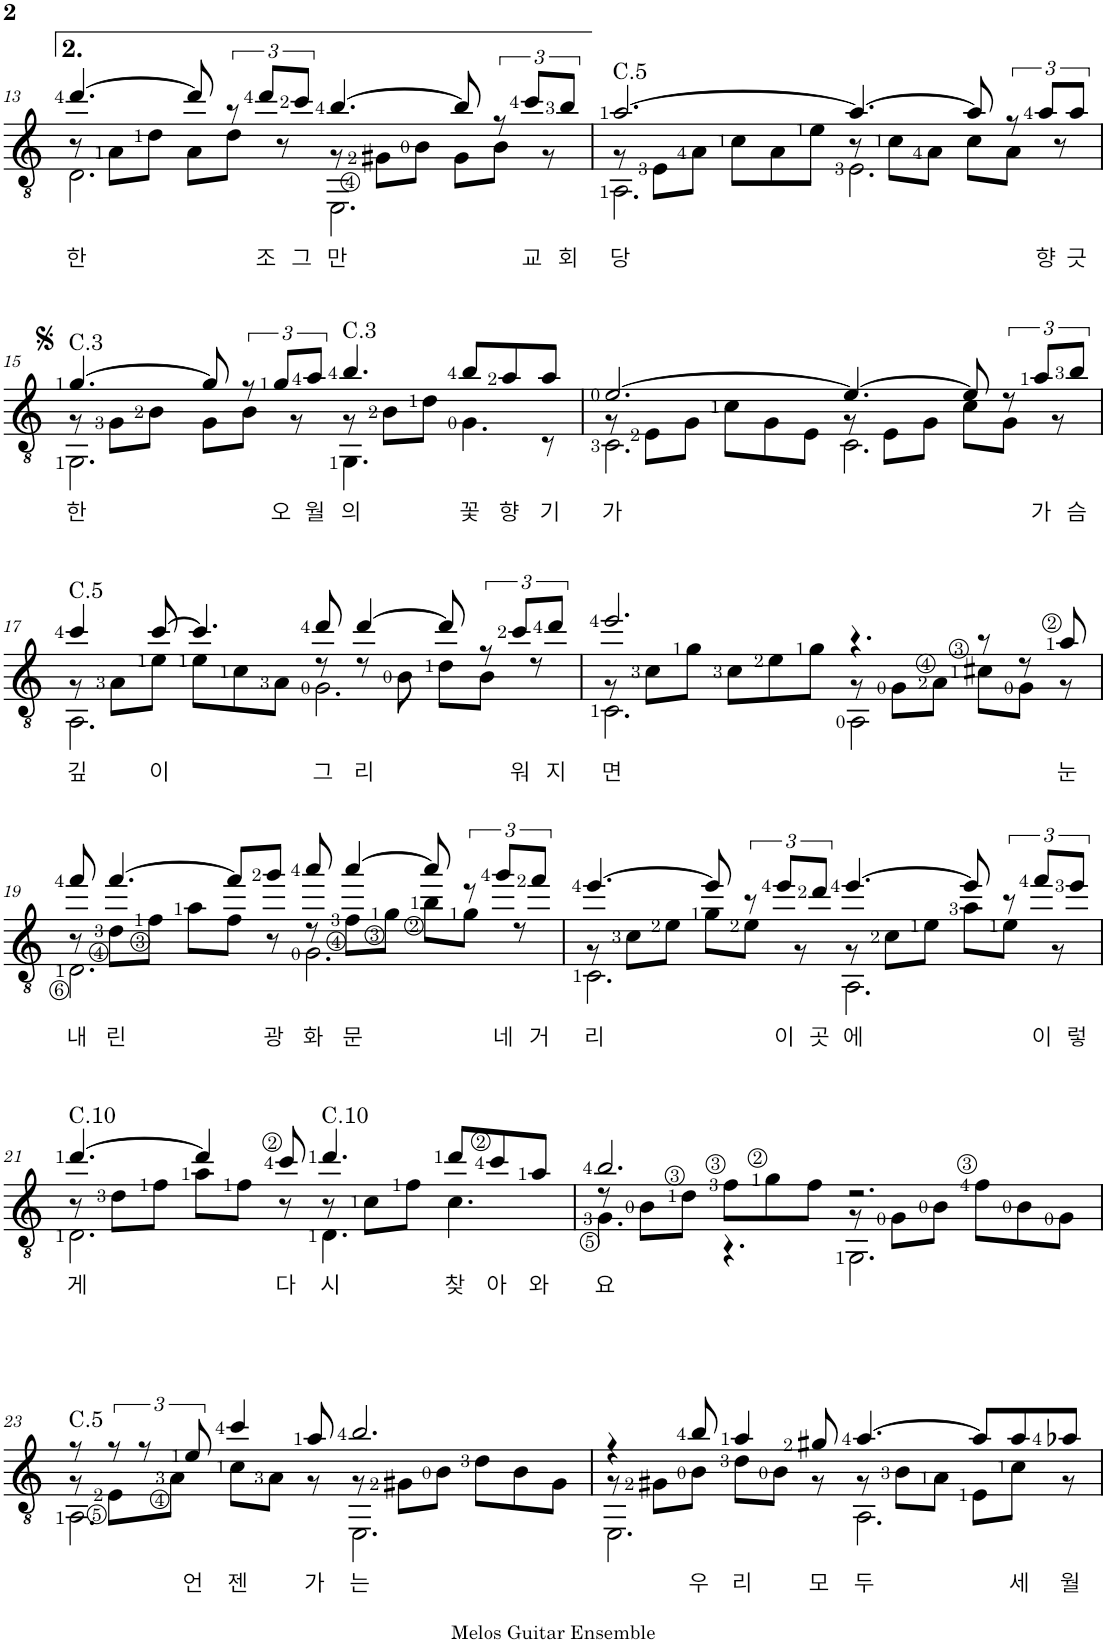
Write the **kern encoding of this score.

**kern	**text
*part1	*part1
*staff1	*staff1
*I"클래식 기타	*
!!LO:PB:g=z
*clefGv2	*
*k[]	*
*M12/8	*
=13	=13
!	!LO:LY:b
*^	*
*	*^	*
[4.dd/	8r	2.D\	한
.	8A\L	.	.
.	8d\J	.	.
8dd/]	8A\L	.	.
12r	8d\J	.	.
!	!	!	!LO:LY:b
12dd/L	.	.	조
.	8r	.	.
!	!	!	!LO:LY:b
12cc/J	.	.	그
!	!	!	!LO:LY:b
[4.b/	8r	2.EE\	만
.	8G#X\L	.	.
.	8B\J	.	.
8b/]	8G#\L	.	.
12r	8B\J	.	.
!	!	!	!LO:LY:b
12cc/L	.	.	교
.	8r	.	.
!	!	!	!LO:LY:b
12b/J	.	.	회
=14	=14	=14	=14
!LO:TX:a:t=C.5	!	!	!
!	!	!	!LO:LY:b
[2.a/	8r	2.AA\	당
.	8E\L	.	.
.	8A\J	.	.
.	8c\L	.	.
.	8A\	.	.
.	8e\J	.	.
4.a/_	8r	2.E\	.
.	8c\L	.	.
.	8A\J	.	.
8a/]	8c\L	.	.
12r	8A\J	.	.
!	!	!	!LO:LY:b
12a/L	.	.	향
.	8r	.	.
!	!	!	!LO:LY:b
12a/J	.	.	긋
!!LO:LB:g=z	!!	!!
=15	=15	=15	=15
!LO:TX:a:t=C.3	!	!	!
!	!	!	!LO:LY:b
[4.g/	8r	2.GG\	한
.	8G\L	.	.
.	8B\J	.	.
8g/]	8G\L	.	.
12r	8B\J	.	.
!	!	!	!LO:LY:b
12g/L	.	.	오
.	8r	.	.
!	!	!	!LO:LY:b
12a/J	.	.	월
!LO:TX:a:t=C.3	!	!	!
!	!	!	!LO:LY:b
4.b/	8r	4.GG\	의
.	8B\L	.	.
.	8d\J	.	.
!	!	!	!LO:LY:b
8b/L	4.G\	4ryy	꽃
!	!	!	!LO:LY:b
8a/	.	.	향
!	!	!	!LO:LY:b
8a/J	.	8r	기
=16	=16	=16	=16
!	!	!	!LO:LY:b
[2.e/	8r	2.C\	가
.	8E\L	.	.
.	8G\J	.	.
.	8c\L	.	.
.	8G\	.	.
.	8E\J	.	.
4.e/_	8r	2.C\	.
.	8E\L	.	.
.	8G\J	.	.
8e/]	8c\L	.	.
12r	8G\J	.	.
!	!	!	!LO:LY:b
12a/L	.	.	가
.	8r	.	.
!	!	!	!LO:LY:b
12b/J	.	.	슴
!!LO:LB:g=z	!!	!!
=17	=17	=17	=17
!LO:TX:a:t=C.5	!	!	!
!	!	!	!LO:LY:b
4cc/	8r	2.AA\	깊
.	8A\L	.	.
!	!	!	!LO:LY:b
[8cc/	8e\J	.	이
4.cc/]	8e\L	.	.
.	8c\	.	.
.	8A\J	.	.
!	!	!	!LO:LY:b
8dd/	8r	2.G\	그
!	!	!	!LO:LY:b
[4dd/	8r	.	리
.	8B\	.	.
8dd/]	8d\L	.	.
12r	8B\J	.	.
!	!	!	!LO:LY:b
12cc/L	.	.	워
.	8r	.	.
!	!	!	!LO:LY:b
12dd/J	.	.	지
=18	=18	=18	=18
!	!	!	!LO:LY:b
2.ee/	8r	2.C\	면
.	8c\L	.	.
.	8g\J	.	.
.	8c\L	.	.
.	8e\	.	.
.	8g\J	.	.
4.r	8r	2AA\	.
.	8G\L	.	.
.	8A\J	.	.
8r	8c#X\L	.	.
8r	8G\J	4ryy	.
!	!	!	!LO:LY:b
8a/	8r	.	눈
!!LO:LB:g=z	!!	!!
=19	=19	=19	=19
!	!	!	!LO:LY:b
8ff/	8r	2.D\	내
!	!	!	!LO:LY:b
[4.ff/	8d\L	.	린
.	8f\J	.	.
.	8a\L	.	.
8ff/L]	8f\J	.	.
!	!	!	!LO:LY:b
8gg/J	8r	.	광
!	!	!	!LO:LY:b
8aa/	8r	2.G\	화
!	!	!	!LO:LY:b
[4aa/	8f\L	.	문
.	8g\J	.	.
8aa/]	8b\L	.	.
12r	8g\J	.	.
!	!	!	!LO:LY:b
12gg/L	.	.	네
.	8r	.	.
!	!	!	!LO:LY:b
12ff/J	.	.	거
=20	=20	=20	=20
!	!	!	!LO:LY:b
[4.ee/	8r	2.C\	리
.	8c\L	.	.
.	8e\J	.	.
8ee/]	8g\L	.	.
12r	8e\J	.	.
!	!	!	!LO:LY:b
12ee/L	.	.	이
.	8r	.	.
!	!	!	!LO:LY:b
12dd/J	.	.	곳
!	!	!	!LO:LY:b
[4.ee/	8r	2.AA\	에
.	8c\L	.	.
.	8e\J	.	.
8ee/]	8a\L	.	.
12r	8e\J	.	.
!	!	!	!LO:LY:b
12ff/L	.	.	이
.	8r	.	.
!	!	!	!LO:LY:b
12ee/J	.	.	렇
!!LO:LB:g=z	!!	!!
=21	=21	=21	=21
!LO:TX:a:t=C.10	!	!	!
!	!	!	!LO:LY:b
[4.dd/	8r	2.D\	게
.	8d\L	.	.
.	8f\J	.	.
4dd/]	8a\L	.	.
.	8f\J	.	.
!	!	!	!LO:LY:b
8cc/	8r	.	다
!LO:TX:a:t=C.10	!	!	!
!	!	!	!LO:LY:b
4.dd/	8r	4.D\	시
.	8c\L	.	.
.	8f\J	.	.
!	!	!	!LO:LY:b
8dd/L	4.c\	4.ryy	찾
!	!	!	!LO:LY:b
8cc/	.	.	아
!	!	!	!LO:LY:b
8a/J	.	.	와
=22	=22	=22	=22
!	!	!	!LO:LY:b
2.b/	8r	4.G\	요
.	8B\L	.	.
.	8d\J	.	.
.	8f\L	4.r	.
.	8g\	.	.
.	8f\J	.	.
2.r	8r	2.GG\	.
.	8G\L	.	.
.	8B\J	.	.
.	8f\L	.	.
.	8B\	.	.
.	8G\J	.	.
!!LO:LB:g=z	!!	!!
=23	=23	=23	=23
!LO:TX:a:t=C.5	!	!	!
8r	8r	2.AA\	.
12r	8E\L	.	.
12r	.	.	.
.	8A\J	.	.
!	!	!	!LO:LY:b
12e/	.	.	언
!	!	!	!LO:LY:b
4cc/	8c\L	.	젠
.	8A\J	.	.
!	!	!	!LO:LY:b
8a/	8r	.	가
!	!	!	!LO:LY:b
2.b/	8r	2.EE\	는
.	8G#X\L	.	.
.	8B\J	.	.
.	8d\L	.	.
.	8B\	.	.
.	8G#\J	.	.
=24	=24	=24	=24
4r	8r	2.EE\	.
.	8G#X\L	.	.
!	!	!	!LO:LY:b
8b/	8B\J	.	우
!	!	!	!LO:LY:b
4a/	8d\L	.	리
.	8B\J	.	.
!	!	!	!LO:LY:b
8g#X/	8r	.	모
!	!	!	!LO:LY:b
[4.a/	8r	2.AA\	두
.	8B\L	.	.
.	8A\J	.	.
8a/L]	8E\L	.	.
!	!	!	!LO:LY:b
8a/	8c\J	.	세
!	!	!	!LO:LY:b
8a-X/J	8r	.	월
*v	*v	*v	*
=	=
*-	*-
